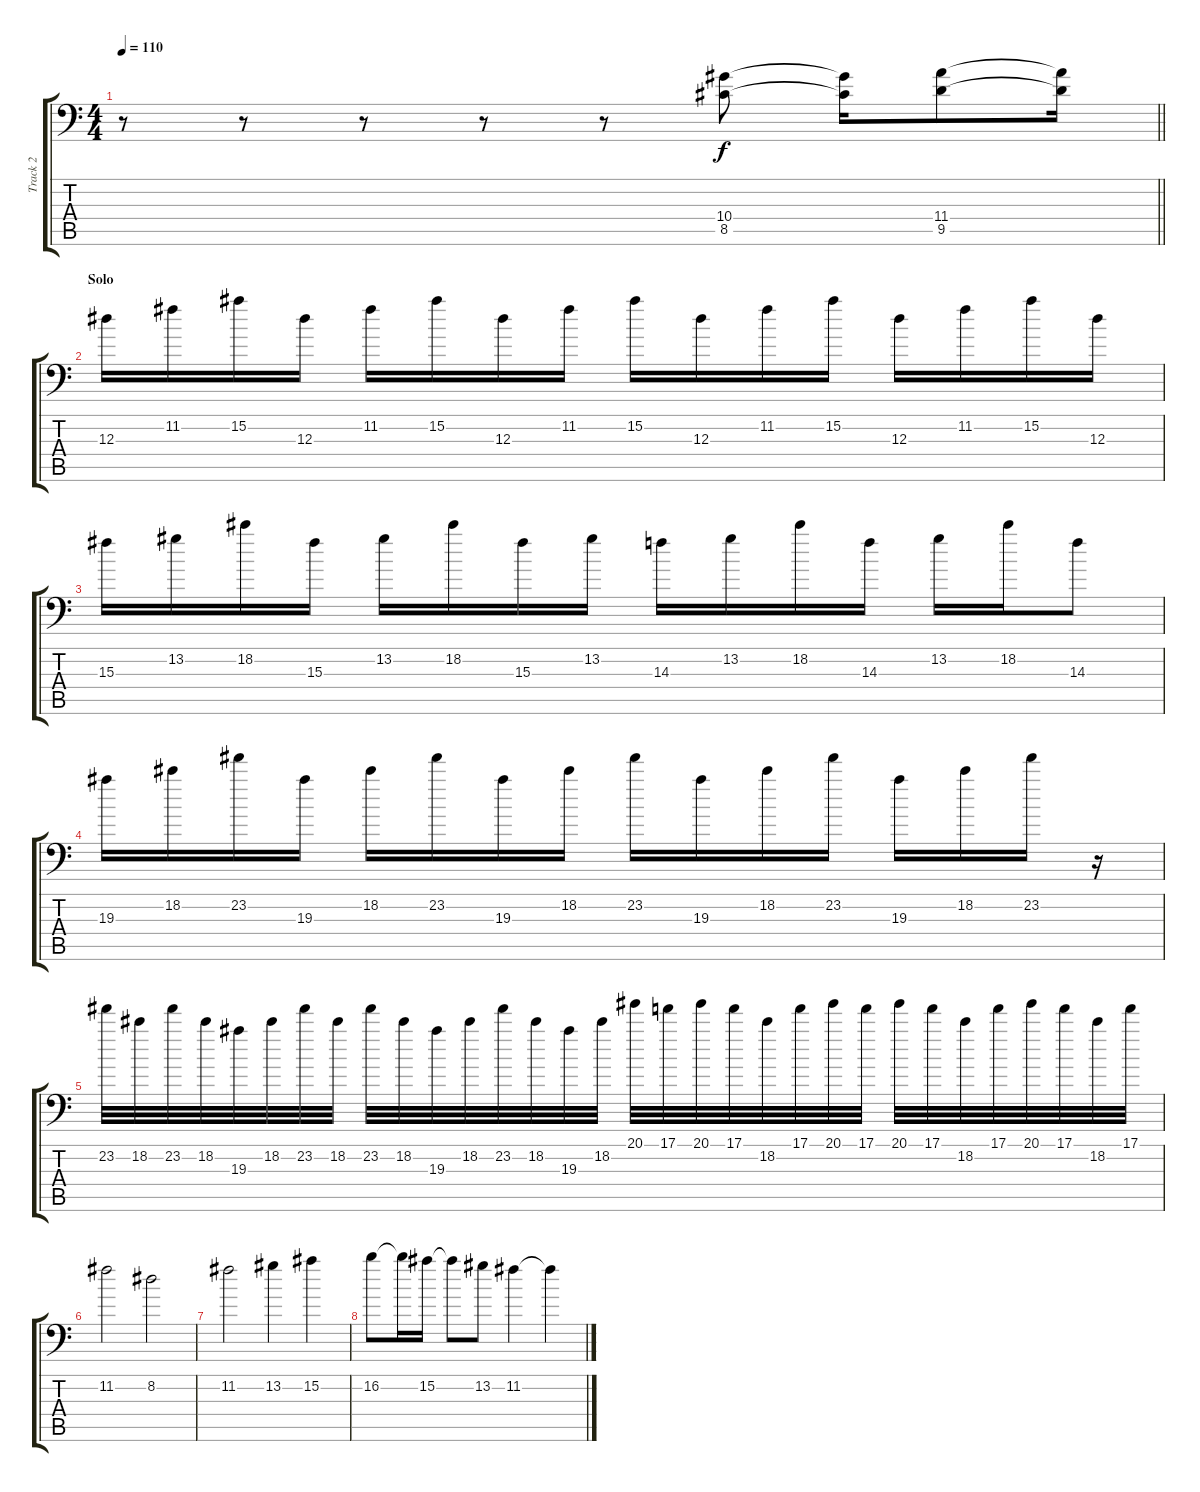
\track ("Track 2" "Track 2") {instrument distortionguitar}
\staff {score tabs}
\tuning (C4 G3 Eb3 Bb2 F2 Bb1) {hide}
\ts (4 4)
\tempo 110
\clef f4
\barLineRight lightlight
\ks c
r.8{dy f} r.8 r.8 r.8 r.8 (10.4 8.5).8 (10.4{t} 8.5{t}).16 (11.4 9.5).8 (11.4{t} 9.5{t}).16 |
\section ("" "Solo")
12.3.16 11.2.16 15.2.16 12.3.16 11.2.16 15.2.16 12.3.16 11.2.16 15.2.16 12.3.16 11.2.16 15.2.16 12.3.16 11.2.16 15.2.16 12.3.16 |
15.3.16 13.2.16 18.2.16 15.3.16 13.2.16 18.2.16 15.3.16 13.2.16 14.3.16 13.2.16 18.2.16 14.3.16 13.2.16 18.2.16 14.3.8 |
19.3.16 18.2.16 23.2.16 19.3.16 18.2.16 23.2.16 19.3.16 18.2.16 23.2.16 19.3.16 18.2.16 23.2.16 19.3.16 18.2.16 23.2.16 r.16 |
23.2.32 18.2.32 23.2.32 18.2.32 19.3.32 18.2.32 23.2.32 18.2.32 23.2.32 18.2.32 19.3.32 18.2.32 23.2.32 18.2.32 19.3.32 18.2.32 20.1.32 17.1.32 20.1.32 17.1.32 18.2.32 17.1.32 20.1.32 17.1.32 20.1.32 17.1.32 18.2.32 17.1.32 20.1.32 17.1.32 18.2.32 17.1.32 |
11.2.2 8.2.2 |
11.2.2 13.2.4 15.2.4 |
16.2.8 16.2{t}.16 15.2.16 15.2{t}.8 13.2.8 11.2.4 11.2{t}.4
